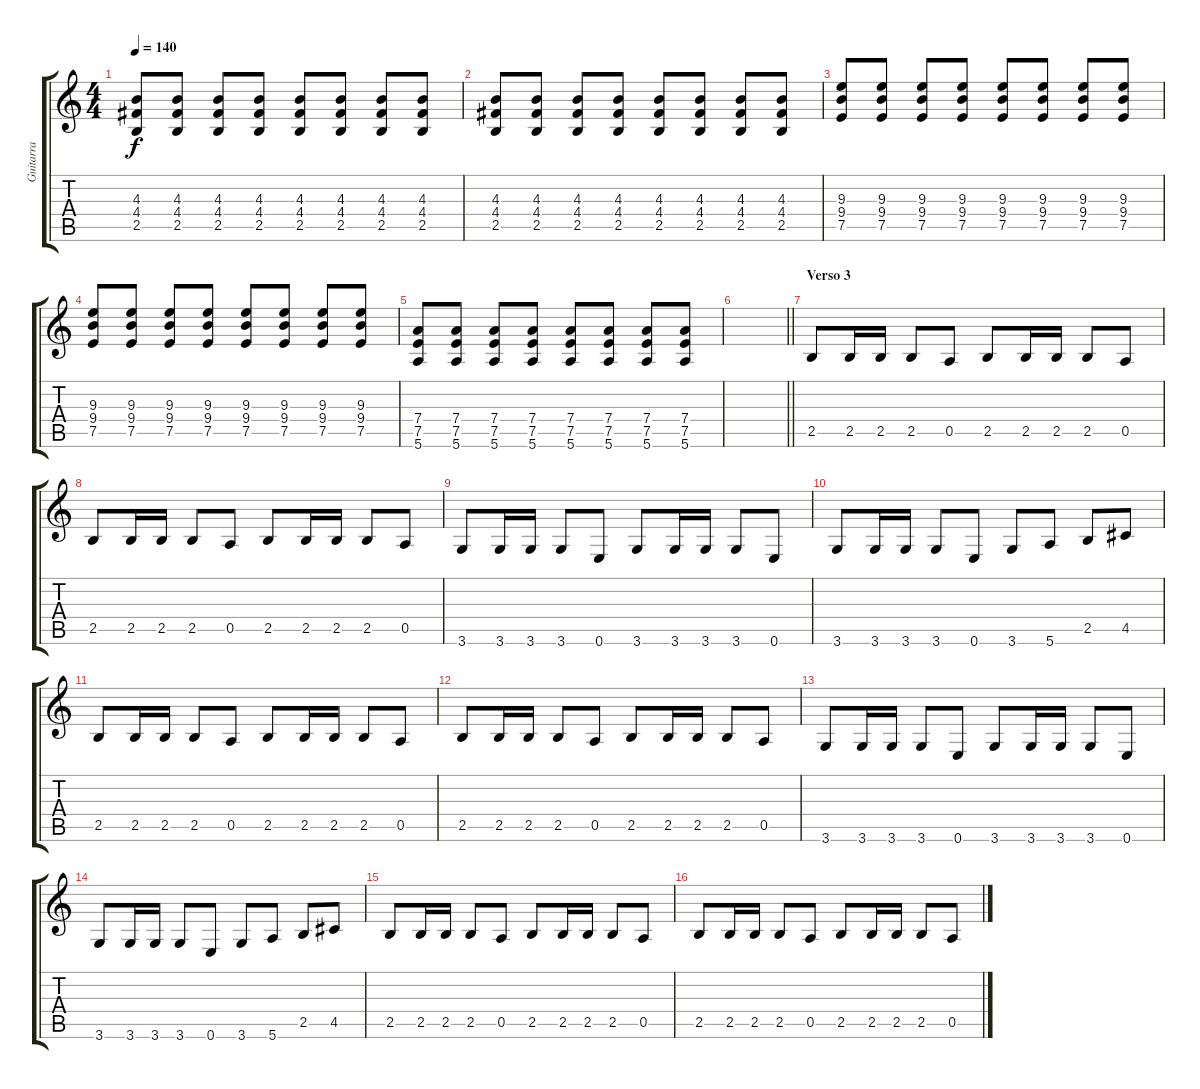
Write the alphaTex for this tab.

\track ("Guitarra" "Guitarra") {instrument electricguitarjazz}
\staff {score tabs}
\tuning (E4 B3 G3 D3 A2 E2) {hide}
\ts (4 4)
\tempo 140
\clef g2
\ks c
(4.3 4.4 2.5).8{dy f} (4.3 4.4 2.5).8 (4.3 4.4 2.5).8 (4.3 4.4 2.5).8 (4.3 4.4 2.5).8 (4.3 4.4 2.5).8 (4.3 4.4 2.5).8 (4.3 4.4 2.5).8 |
(4.3 4.4 2.5).8 (4.3 4.4 2.5).8 (4.3 4.4 2.5).8 (4.3 4.4 2.5).8 (4.3 4.4 2.5).8 (4.3 4.4 2.5).8 (4.3 4.4 2.5).8 (4.3 4.4 2.5).8 |
(9.3 9.4 7.5).8 (9.3 9.4 7.5).8 (9.3 9.4 7.5).8 (9.3 9.4 7.5).8 (9.3 9.4 7.5).8 (9.3 9.4 7.5).8 (9.3 9.4 7.5).8 (9.3 9.4 7.5).8 |
(9.3 9.4 7.5).8 (9.3 9.4 7.5).8 (9.3 9.4 7.5).8 (9.3 9.4 7.5).8 (9.3 9.4 7.5).8 (9.3 9.4 7.5).8 (9.3 9.4 7.5).8 (9.3 9.4 7.5).8 |
(7.4 7.5 5.6).8 (7.4 7.5 5.6).8 (7.4 7.5 5.6).8 (7.4 7.5 5.6).8 (7.4 7.5 5.6).8 (7.4 7.5 5.6).8 (7.4 7.5 5.6).8 (7.4 7.5 5.6).8 |
\barLineRight lightlight
|
\section ("" "Verso 3")
2.5.8 2.5.16 2.5.16 2.5.8 0.5.8 2.5.8 2.5.16 2.5.16 2.5.8 0.5.8 |
2.5.8 2.5.16 2.5.16 2.5.8 0.5.8 2.5.8 2.5.16 2.5.16 2.5.8 0.5.8 |
3.6.8 3.6.16 3.6.16 3.6.8 0.6.8 3.6.8 3.6.16 3.6.16 3.6.8 0.6.8 |
3.6.8 3.6.16 3.6.16 3.6.8 0.6.8 3.6.8 5.6.8 2.5.8 4.5.8 |
2.5.8 2.5.16 2.5.16 2.5.8 0.5.8 2.5.8 2.5.16 2.5.16 2.5.8 0.5.8 |
2.5.8 2.5.16 2.5.16 2.5.8 0.5.8 2.5.8 2.5.16 2.5.16 2.5.8 0.5.8 |
3.6.8 3.6.16 3.6.16 3.6.8 0.6.8 3.6.8 3.6.16 3.6.16 3.6.8 0.6.8 |
3.6.8 3.6.16 3.6.16 3.6.8 0.6.8 3.6.8 5.6.8 2.5.8 4.5.8 |
2.5.8 2.5.16 2.5.16 2.5.8 0.5.8 2.5.8 2.5.16 2.5.16 2.5.8 0.5.8 |
2.5.8 2.5.16 2.5.16 2.5.8 0.5.8 2.5.8 2.5.16 2.5.16 2.5.8 0.5.8
